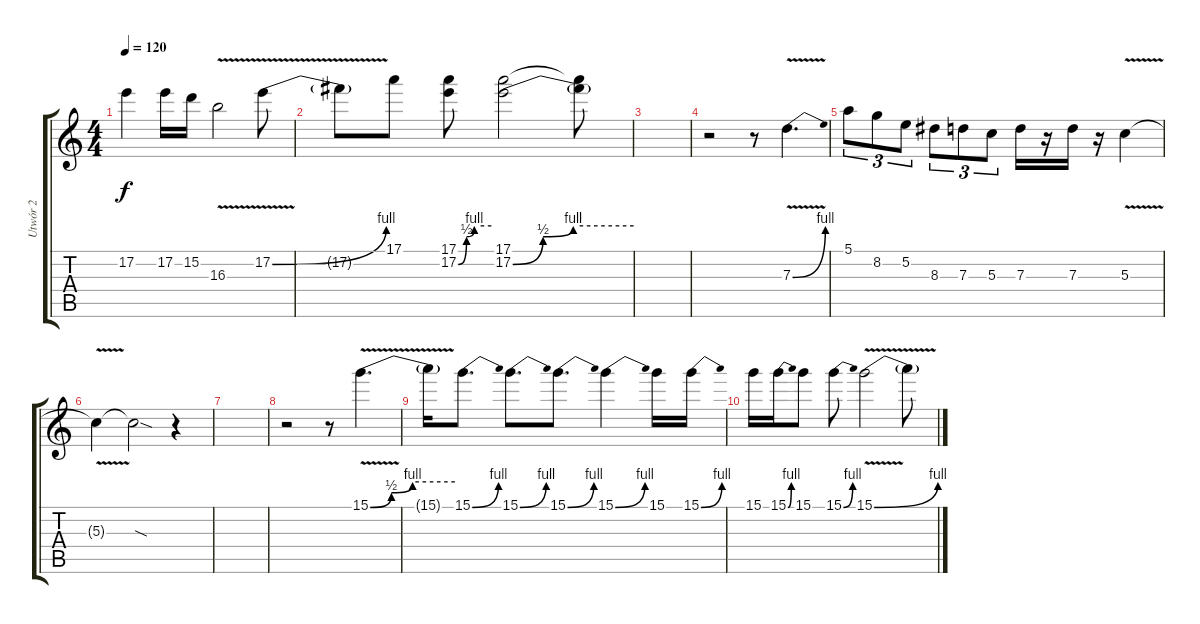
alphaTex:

\track ("Utwór 2" "Utwór 2") {instrument distortionguitar}
\staff {score tabs}
\tuning (E4 B3 G3 D3 A2 E2) {hide}
\ts (4 4)
\tempo 120
\clef g2
\ks c
17.2{t}.4{dy f} 17.2.16 15.2.16 16.3{v}.2 17.2{be (bend 0 0 60 4) v}.8 |
17.2{t}.8 17.1.8 (17.1 17.2{be (custom 0 0 15 2 29 4 60 4)}).8 (17.1 17.2{be (custom 0 0 15 2 30 4 60 4)}).2 (17.1{t} 17.2{t}).8 |
|
r.2 r.8 7.3{be (bend 0 0 60 4) v}.4{d} |
5.1.8{tu (3 2)} 8.2.8{tu (3 2)} 5.2.8{tu (3 2)} 8.3.8{tu (3 2)} 7.3.8{tu (3 2)} 5.3.8{tu (3 2)} 7.3.16 r.16 7.3.16 r.16 5.3{v}.4 |
5.3{t}.4 5.3{sod t}.2 r.4 |
|
r.2 r.8 15.1{be (custom 0 0 15 2 30 4 60 4) v}.4{d} |
15.1{t}.16 15.1{be (bend 0 0 60 4)}.8{d} 15.1{be (bend 0 0 60 4)}.8{d} 15.1{be (bend 0 0 60 4)}.8{d} 15.1{be (bend 0 0 60 4)}.4 15.1.16 15.1{be (bend 0 0 60 4)}.16 |
15.1.16 15.1{be (bend 0 0 60 4)}.16 15.1.8 15.1{be (bend 0 0 60 4)}.8 15.1{be (bend 0 0 60 4) v}.2 15.1{t}.8
